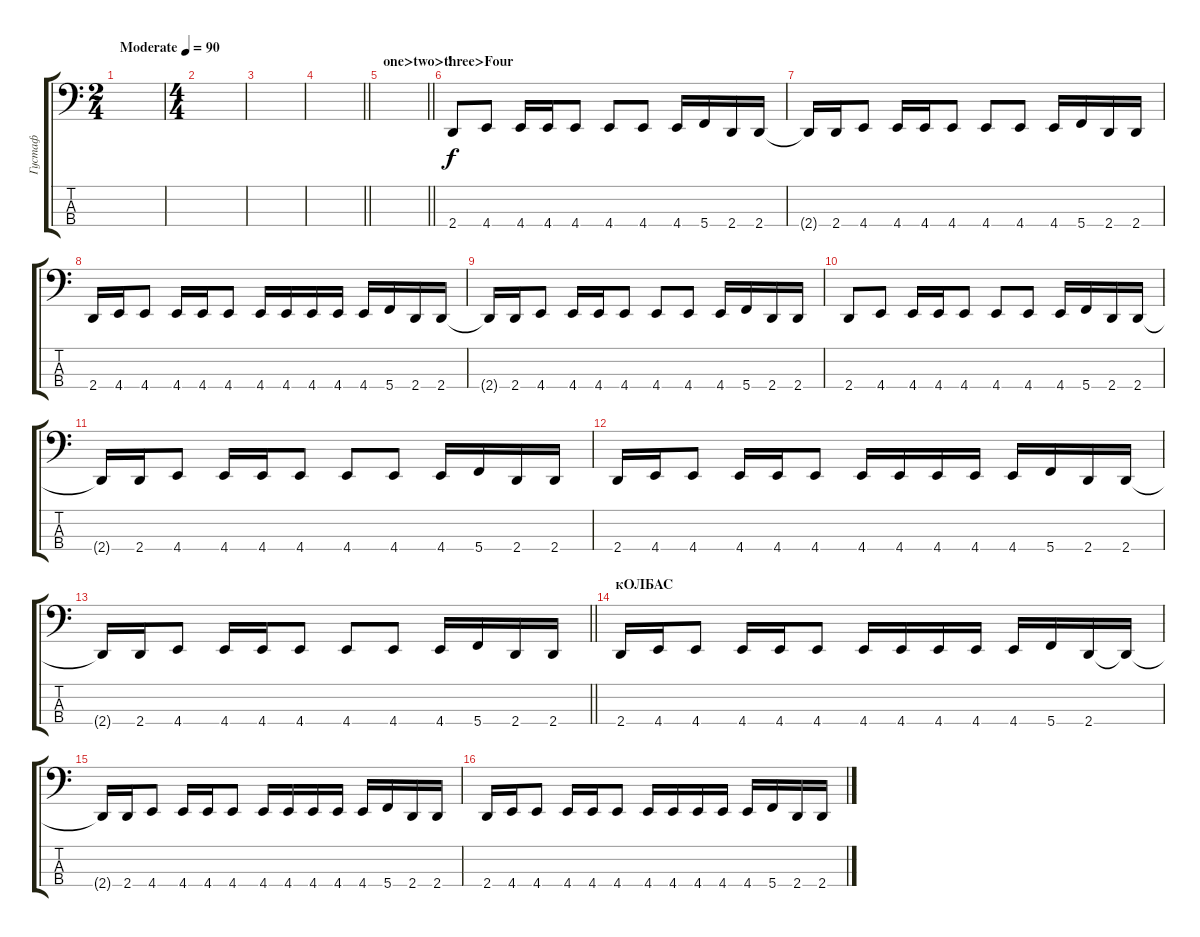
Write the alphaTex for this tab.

\track ("Густаф" "Густаф") {instrument electricbasspick}
\staff {score tabs}
\tuning (F2 C2 G1 C1) {hide}
\ts (2 4)
\tempo (90 "Moderate")
\clef f4
\ks c
|
\ts (4 4)
|
|
\barLineRight lightlight
|
\section ("" "one>two>three>Four")
\barLineRight lightlight
|
\section ("" "!")
2.4.8 4.4.8 4.4.16 4.4.16 4.4.8 4.4.8 4.4.8 4.4.16 5.4.16 2.4.16 2.4.16 |
2.4{t}.16 2.4.16 4.4.8 4.4.16 4.4.16 4.4.8 4.4.8 4.4.8 4.4.16 5.4.16 2.4.16 2.4.16 |
2.4.16 4.4.16 4.4.8 4.4.16 4.4.16 4.4.8 4.4.16 4.4.16 4.4.16 4.4.16 4.4.16 5.4.16 2.4.16 2.4.16 |
2.4{t}.16 2.4.16 4.4.8 4.4.16 4.4.16 4.4.8 4.4.8 4.4.8 4.4.16 5.4.16 2.4.16 2.4.16 |
2.4.8 4.4.8 4.4.16 4.4.16 4.4.8 4.4.8 4.4.8 4.4.16 5.4.16 2.4.16 2.4.16 |
2.4{t}.16 2.4.16 4.4.8 4.4.16 4.4.16 4.4.8 4.4.8 4.4.8 4.4.16 5.4.16 2.4.16 2.4.16 |
2.4.16 4.4.16 4.4.8 4.4.16 4.4.16 4.4.8 4.4.16 4.4.16 4.4.16 4.4.16 4.4.16 5.4.16 2.4.16 2.4.16 |
\barLineRight lightlight
2.4{t}.16 2.4.16 4.4.8 4.4.16 4.4.16 4.4.8 4.4.8 4.4.8 4.4.16 5.4.16 2.4.16 2.4.16 |
\section ("" "кОЛБАС")
2.4.16 4.4.16 4.4.8 4.4.16 4.4.16 4.4.8 4.4.16 4.4.16 4.4.16 4.4.16 4.4.16 5.4.16 2.4.16 2.4{t}.16 |
2.4{t}.16 2.4.16 4.4.8 4.4.16 4.4.16 4.4.8 4.4.16 4.4.16 4.4.16 4.4.16 4.4.16 5.4.16 2.4.16 2.4.16 |
2.4.16 4.4.16 4.4.8 4.4.16 4.4.16 4.4.8 4.4.16 4.4.16 4.4.16 4.4.16 4.4.16 5.4.16 2.4.16 2.4.16
